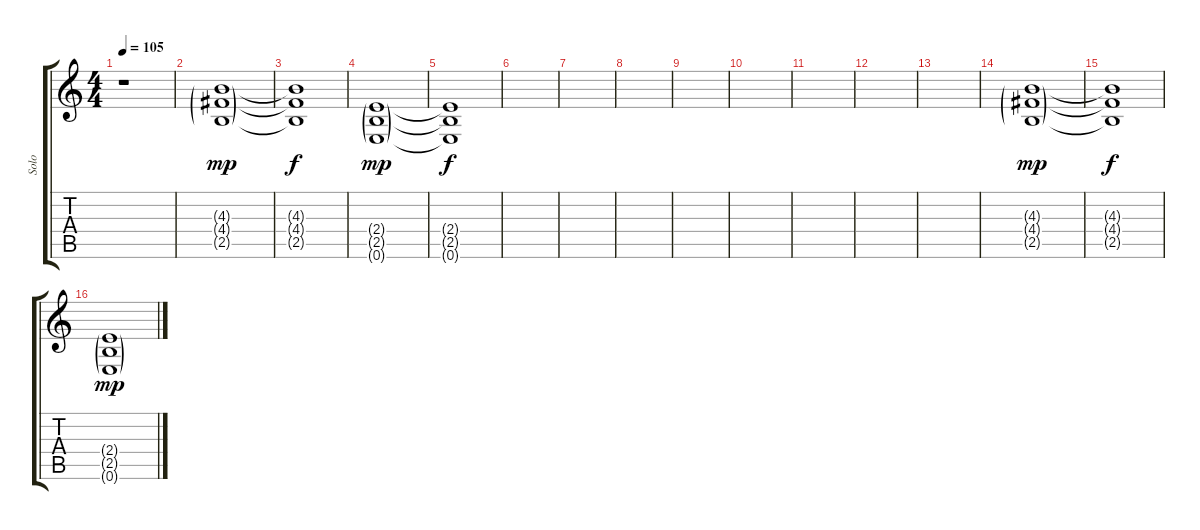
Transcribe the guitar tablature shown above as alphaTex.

\track ("Solo" "Solo") {instrument distortionguitar}
\staff {score tabs}
\tuning (E4 B3 G3 D3 A2 E2) {hide}
\ts (4 4)
\tempo 105
\clef g2
\ks c
r.1{dy mp} |
(4.3{g} 4.4{g} 2.5{g}).1 |
(4.3{t} 4.4{t} 2.5{t}).1{dy f} |
(2.4{g} 2.5{g} 0.6{g}).1{dy mp} |
(2.4{t} 2.5{t} 0.6{t}).1{dy f} |
|
|
|
|
|
|
|
|
(4.3{g} 4.4{g} 2.5{g}).1{dy mp} |
(4.3{t} 4.4{t} 2.5{t}).1{dy f} |
(2.4{g} 2.5{g} 0.6{g}).1{dy mp}
